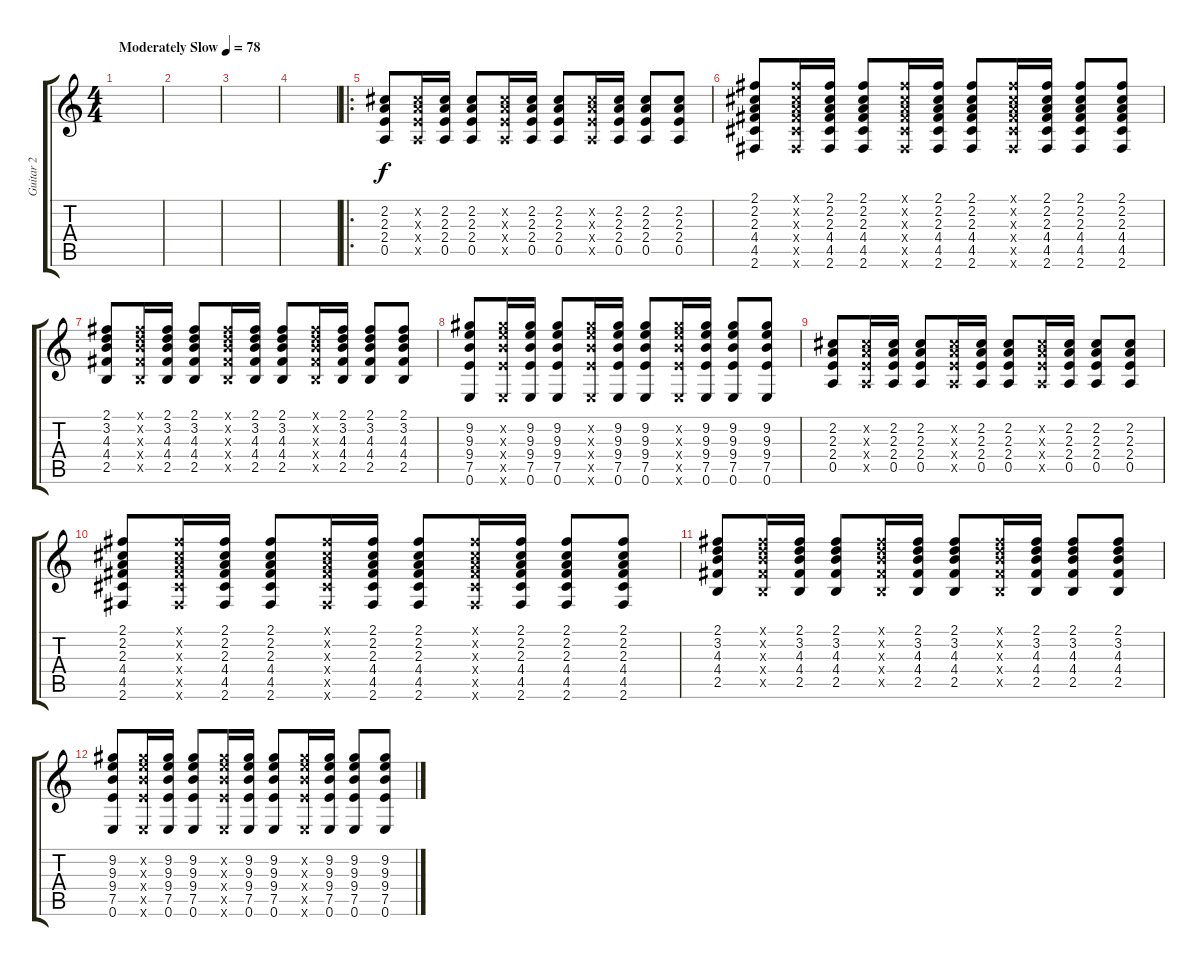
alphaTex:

\track ("Guitar 2" "Guitar 2") {instrument acousticguitarsteel}
\staff {score tabs}
\tuning (E4 B3 G3 D3 A2 E2) {hide}
\ts (4 4)
\tempo (78 "Moderately Slow")
\clef g2
\ks c
|
|
|
|
\ro
(2.2 2.3 2.4 0.5).8 (2.2{x} 2.3{x} 2.4{x} 0.5{x}).16 (2.2 2.3 2.4 0.5).16 (2.2 2.3 2.4 0.5).8 (2.2{x} 2.3{x} 2.4{x} 0.5{x}).16 (2.2 2.3 2.4 0.5).16 (2.2 2.3 2.4 0.5).8 (2.2{x} 2.3{x} 2.4{x} 0.5{x}).16 (2.2 2.3 2.4 0.5).16 (2.2 2.3 2.4 0.5).8 (2.2 2.3 2.4 0.5).8 |
(2.1 2.2 2.3 4.4 4.5 2.6).8 (2.1{x} 2.2{x} 2.3{x} 4.4{x} 4.5{x} 2.6{x}).16 (2.1 2.2 2.3 4.4 4.5 2.6).16 (2.1 2.2 2.3 4.4 4.5 2.6).8 (2.1{x} 2.2{x} 2.3{x} 4.4{x} 4.5{x} 2.6{x}).16 (2.1 2.2 2.3 4.4 4.5 2.6).16 (2.1 2.2 2.3 4.4 4.5 2.6).8 (2.1{x} 2.2{x} 2.3{x} 4.4{x} 4.5{x} 2.6{x}).16 (2.1 2.2 2.3 4.4 4.5 2.6).16 (2.1 2.2 2.3 4.4 4.5 2.6).8 (2.1 2.2 2.3 4.4 4.5 2.6).8 |
(2.1 3.2 4.3 4.4 2.5).8 (2.1{x} 3.2{x} 4.3{x} 4.4{x} 2.5{x}).16 (2.1 3.2 4.3 4.4 2.5).16 (2.1 3.2 4.3 4.4 2.5).8 (2.1{x} 3.2{x} 4.3{x} 4.4{x} 2.5{x}).16 (2.1 3.2 4.3 4.4 2.5).16 (2.1 3.2 4.3 4.4 2.5).8 (2.1{x} 3.2{x} 4.3{x} 4.4{x} 2.5{x}).16 (2.1 3.2 4.3 4.4 2.5).16 (2.1 3.2 4.3 4.4 2.5).8 (2.1 3.2 4.3 4.4 2.5).8 |
(9.2 9.3 9.4 7.5 0.6).8 (9.2{x} 9.3{x} 9.4{x} 7.5{x} 0.6{x}).16 (9.2 9.3 9.4 7.5 0.6).16 (9.2 9.3 9.4 7.5 0.6).8 (9.2{x} 9.3{x} 9.4{x} 7.5{x} 0.6{x}).16 (9.2 9.3 9.4 7.5 0.6).16 (9.2 9.3 9.4 7.5 0.6).8 (9.2{x} 9.3{x} 9.4{x} 7.5{x} 0.6{x}).16 (9.2 9.3 9.4 7.5 0.6).16 (9.2 9.3 9.4 7.5 0.6).8 (9.2 9.3 9.4 7.5 0.6).8 |
(2.2 2.3 2.4 0.5).8 (2.2{x} 2.3{x} 2.4{x} 0.5{x}).16 (2.2 2.3 2.4 0.5).16 (2.2 2.3 2.4 0.5).8 (2.2{x} 2.3{x} 2.4{x} 0.5{x}).16 (2.2 2.3 2.4 0.5).16 (2.2 2.3 2.4 0.5).8 (2.2{x} 2.3{x} 2.4{x} 0.5{x}).16 (2.2 2.3 2.4 0.5).16 (2.2 2.3 2.4 0.5).8 (2.2 2.3 2.4 0.5).8 |
(2.1 2.2 2.3 4.4 4.5 2.6).8 (2.1{x} 2.2{x} 2.3{x} 4.4{x} 4.5{x} 2.6{x}).16 (2.1 2.2 2.3 4.4 4.5 2.6).16 (2.1 2.2 2.3 4.4 4.5 2.6).8 (2.1{x} 2.2{x} 2.3{x} 4.4{x} 4.5{x} 2.6{x}).16 (2.1 2.2 2.3 4.4 4.5 2.6).16 (2.1 2.2 2.3 4.4 4.5 2.6).8 (2.1{x} 2.2{x} 2.3{x} 4.4{x} 4.5{x} 2.6{x}).16 (2.1 2.2 2.3 4.4 4.5 2.6).16 (2.1 2.2 2.3 4.4 4.5 2.6).8 (2.1 2.2 2.3 4.4 4.5 2.6).8 |
(2.1 3.2 4.3 4.4 2.5).8 (2.1{x} 3.2{x} 4.3{x} 4.4{x} 2.5{x}).16 (2.1 3.2 4.3 4.4 2.5).16 (2.1 3.2 4.3 4.4 2.5).8 (2.1{x} 3.2{x} 4.3{x} 4.4{x} 2.5{x}).16 (2.1 3.2 4.3 4.4 2.5).16 (2.1 3.2 4.3 4.4 2.5).8 (2.1{x} 3.2{x} 4.3{x} 4.4{x} 2.5{x}).16 (2.1 3.2 4.3 4.4 2.5).16 (2.1 3.2 4.3 4.4 2.5).8 (2.1 3.2 4.3 4.4 2.5).8 |
(9.2 9.3 9.4 7.5 0.6).8 (9.2{x} 9.3{x} 9.4{x} 7.5{x} 0.6{x}).16 (9.2 9.3 9.4 7.5 0.6).16 (9.2 9.3 9.4 7.5 0.6).8 (9.2{x} 9.3{x} 9.4{x} 7.5{x} 0.6{x}).16 (9.2 9.3 9.4 7.5 0.6).16 (9.2 9.3 9.4 7.5 0.6).8 (9.2{x} 9.3{x} 9.4{x} 7.5{x} 0.6{x}).16 (9.2 9.3 9.4 7.5 0.6).16 (9.2 9.3 9.4 7.5 0.6).8 (9.2 9.3 9.4 7.5 0.6).8
